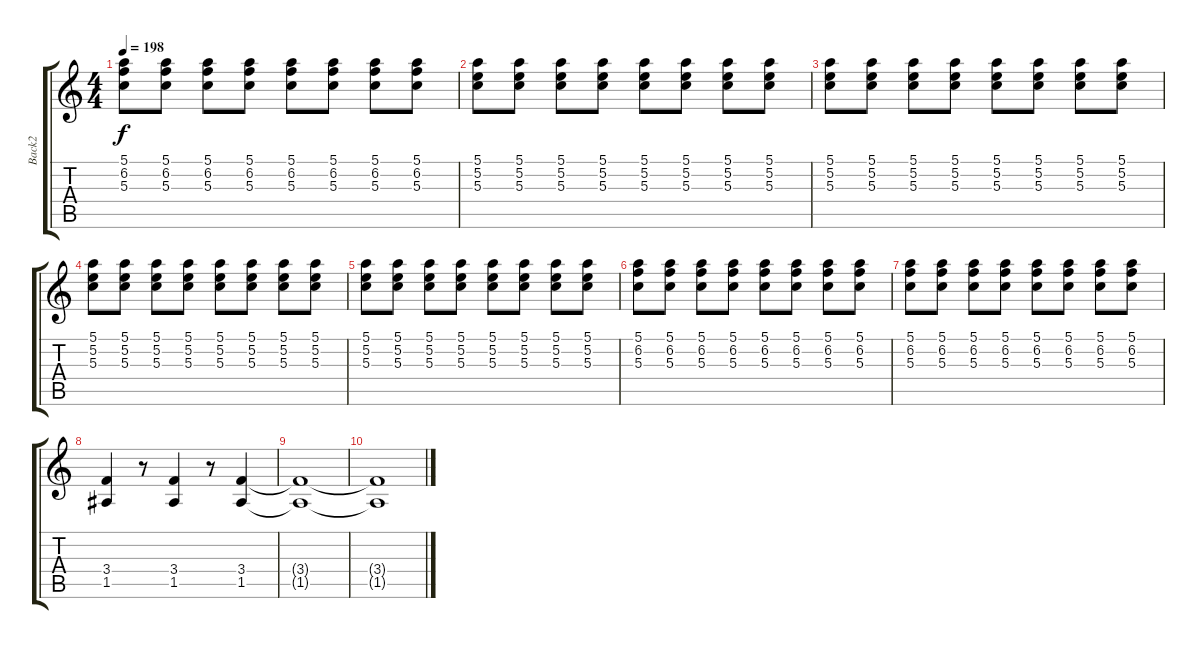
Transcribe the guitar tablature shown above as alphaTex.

\track ("Back2" "Back2") {instrument overdrivenguitar}
\staff {score tabs}
\tuning (E4 B3 G3 D3 A2 D2) {hide}
\ts (4 4)
\tempo 198
\clef g2
\ks c
(5.1 6.2 5.3).8{dy f} (5.1 6.2 5.3).8 (5.1 6.2 5.3).8 (5.1 6.2 5.3).8 (5.1 6.2 5.3).8 (5.1 6.2 5.3).8 (5.1 6.2 5.3).8 (5.1 6.2 5.3).8 |
(5.1 5.2 5.3).8 (5.1 5.2 5.3).8 (5.1 5.2 5.3).8 (5.1 5.2 5.3).8 (5.1 5.2 5.3).8 (5.1 5.2 5.3).8 (5.1 5.2 5.3).8 (5.1 5.2 5.3).8 |
(5.1 5.2 5.3).8 (5.1 5.2 5.3).8 (5.1 5.2 5.3).8 (5.1 5.2 5.3).8 (5.1 5.2 5.3).8 (5.1 5.2 5.3).8 (5.1 5.2 5.3).8 (5.1 5.2 5.3).8 |
(5.1 5.2 5.3).8 (5.1 5.2 5.3).8 (5.1 5.2 5.3).8 (5.1 5.2 5.3).8 (5.1 5.2 5.3).8 (5.1 5.2 5.3).8 (5.1 5.2 5.3).8 (5.1 5.2 5.3).8 |
(5.1 5.2 5.3).8 (5.1 5.2 5.3).8 (5.1 5.2 5.3).8 (5.1 5.2 5.3).8 (5.1 5.2 5.3).8 (5.1 5.2 5.3).8 (5.1 5.2 5.3).8 (5.1 5.2 5.3).8 |
(5.1 6.2 5.3).8 (5.1 6.2 5.3).8 (5.1 6.2 5.3).8 (5.1 6.2 5.3).8 (5.1 6.2 5.3).8 (5.1 6.2 5.3).8 (5.1 6.2 5.3).8 (5.1 6.2 5.3).8 |
(5.1 6.2 5.3).8 (5.1 6.2 5.3).8 (5.1 6.2 5.3).8 (5.1 6.2 5.3).8 (5.1 6.2 5.3).8 (5.1 6.2 5.3).8 (5.1 6.2 5.3).8 (5.1 6.2 5.3).8 |
(3.4 1.5).4 r.8 (3.4 1.5).4 r.8 (3.4 1.5).4 |
(3.4{t} 1.5{t}).1 |
(3.4{t} 1.5{t}).1
